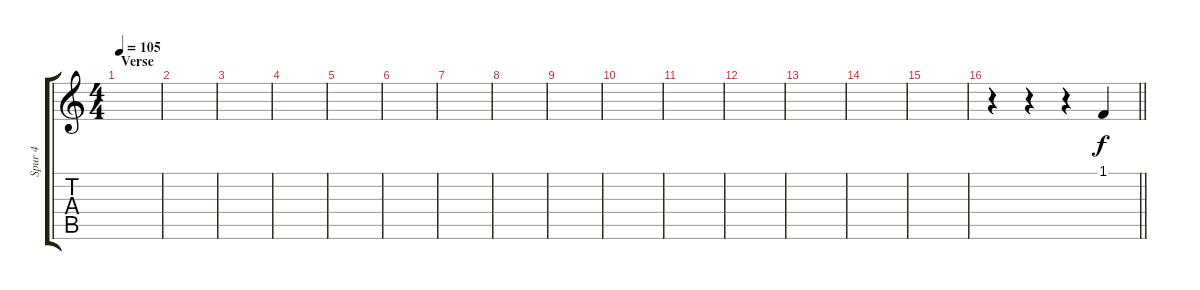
\track ("Spur 4" "Spur 4") {instrument synthvoice}
\staff {score tabs}
\tuning (E4 B3 G3 D3 A2 E2) {hide}
\ts (4 4)
\section ("" "Verse")
\tempo 105
\clef g2
\ks c
|
|
|
|
|
|
|
|
|
|
|
|
|
|
|
\barLineRight lightlight
r.4 r.4 r.4 1.1.4
